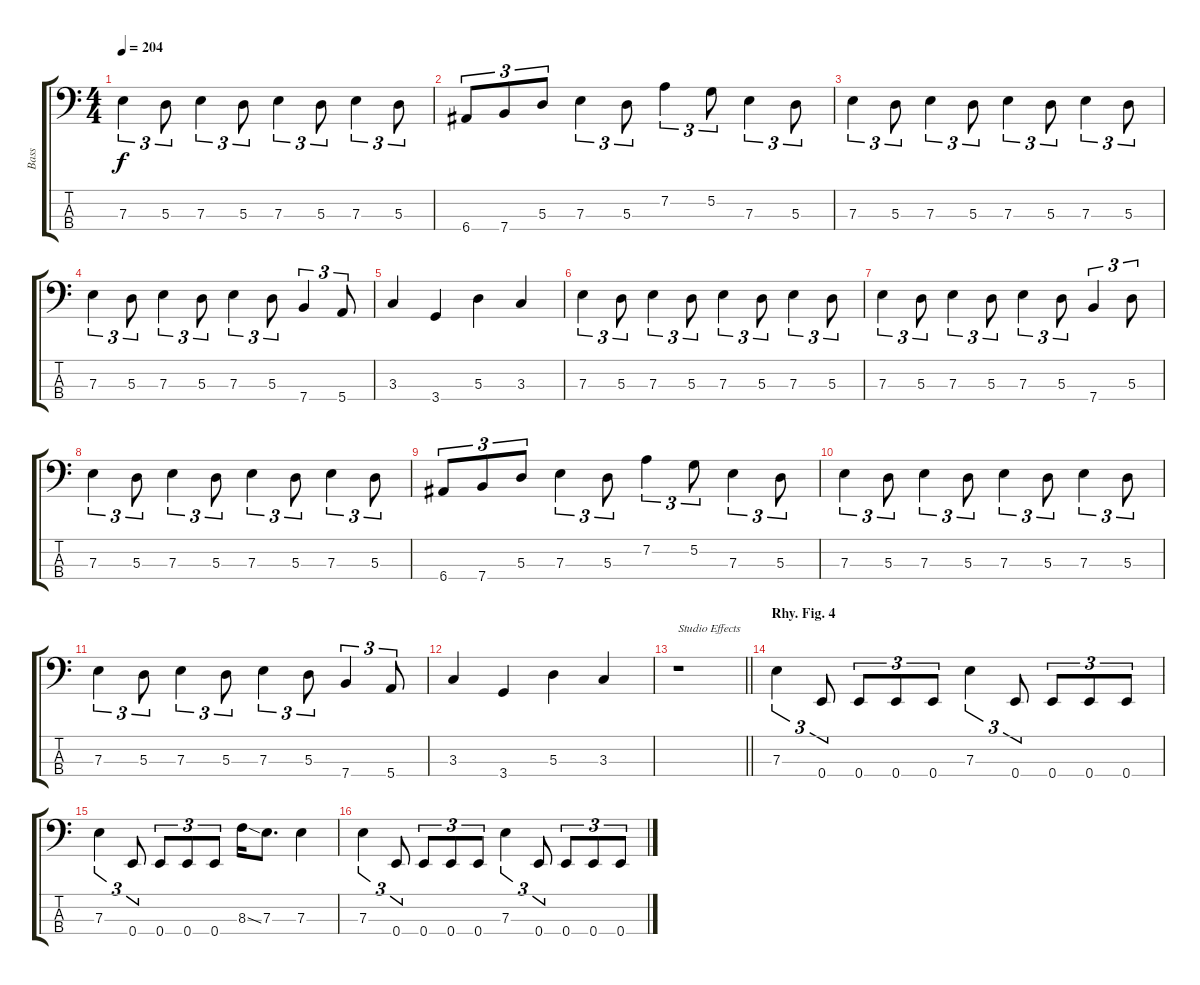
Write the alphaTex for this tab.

\track ("Bass" "Bass") {mute instrument electricbassfinger}
\staff {score tabs}
\tuning (G2 D2 A1 E1) {hide}
\ts (4 4)
\tempo 204
\clef f4
\ks c
7.3.4{tu (3 2) dy f} 5.3.8{tu (3 2)} 7.3.4{tu (3 2)} 5.3.8{tu (3 2)} 7.3.4{tu (3 2)} 5.3.8{tu (3 2)} 7.3.4{tu (3 2)} 5.3.8{tu (3 2)} |
6.4.8{tu (3 2)} 7.4.8{tu (3 2)} 5.3.8{tu (3 2)} 7.3.4{tu (3 2)} 5.3.8{tu (3 2)} 7.2.4{tu (3 2)} 5.2.8{tu (3 2)} 7.3.4{tu (3 2)} 5.3.8{tu (3 2)} |
7.3.4{tu (3 2)} 5.3.8{tu (3 2)} 7.3.4{tu (3 2)} 5.3.8{tu (3 2)} 7.3.4{tu (3 2)} 5.3.8{tu (3 2)} 7.3.4{tu (3 2)} 5.3.8{tu (3 2)} |
7.3.4{tu (3 2)} 5.3.8{tu (3 2)} 7.3.4{tu (3 2)} 5.3.8{tu (3 2)} 7.3.4{tu (3 2)} 5.3.8{tu (3 2)} 7.4.4{tu (3 2)} 5.4.8{tu (3 2)} |
3.3.4 3.4.4 5.3.4 3.3.4 |
7.3.4{tu (3 2)} 5.3.8{tu (3 2)} 7.3.4{tu (3 2)} 5.3.8{tu (3 2)} 7.3.4{tu (3 2)} 5.3.8{tu (3 2)} 7.3.4{tu (3 2)} 5.3.8{tu (3 2)} |
7.3.4{tu (3 2)} 5.3.8{tu (3 2)} 7.3.4{tu (3 2)} 5.3.8{tu (3 2)} 7.3.4{tu (3 2)} 5.3.8{tu (3 2)} 7.4.4{tu (3 2)} 5.3.8{tu (3 2)} |
7.3.4{tu (3 2)} 5.3.8{tu (3 2)} 7.3.4{tu (3 2)} 5.3.8{tu (3 2)} 7.3.4{tu (3 2)} 5.3.8{tu (3 2)} 7.3.4{tu (3 2)} 5.3.8{tu (3 2)} |
6.4.8{tu (3 2)} 7.4.8{tu (3 2)} 5.3.8{tu (3 2)} 7.3.4{tu (3 2)} 5.3.8{tu (3 2)} 7.2.4{tu (3 2)} 5.2.8{tu (3 2)} 7.3.4{tu (3 2)} 5.3.8{tu (3 2)} |
7.3.4{tu (3 2)} 5.3.8{tu (3 2)} 7.3.4{tu (3 2)} 5.3.8{tu (3 2)} 7.3.4{tu (3 2)} 5.3.8{tu (3 2)} 7.3.4{tu (3 2)} 5.3.8{tu (3 2)} |
7.3.4{tu (3 2)} 5.3.8{tu (3 2)} 7.3.4{tu (3 2)} 5.3.8{tu (3 2)} 7.3.4{tu (3 2)} 5.3.8{tu (3 2)} 7.4.4{tu (3 2)} 5.4.8{tu (3 2)} |
3.3.4 3.4.4 5.3.4 3.3.4 |
\barLineRight lightlight
r.1{txt "Studio Effects"} |
\section ("" "Rhy. Fig. 4")
7.3.4{tu (3 2)} 0.4.8{tu (3 2)} 0.4.8{tu (3 2)} 0.4.8{tu (3 2)} 0.4.8{tu (3 2)} 7.3.4{tu (3 2)} 0.4.8{tu (3 2)} 0.4.8{tu (3 2)} 0.4.8{tu (3 2)} 0.4.8{tu (3 2)} |
7.3.4{tu (3 2)} 0.4.8{tu (3 2)} 0.4.8{tu (3 2)} 0.4.8{tu (3 2)} 0.4.8{tu (3 2)} 8.3{ss}.16 7.3.8{d} 7.3.4 |
7.3.4{tu (3 2)} 0.4.8{tu (3 2)} 0.4.8{tu (3 2)} 0.4.8{tu (3 2)} 0.4.8{tu (3 2)} 7.3.4{tu (3 2)} 0.4.8{tu (3 2)} 0.4.8{tu (3 2)} 0.4.8{tu (3 2)} 0.4.8{tu (3 2)}
